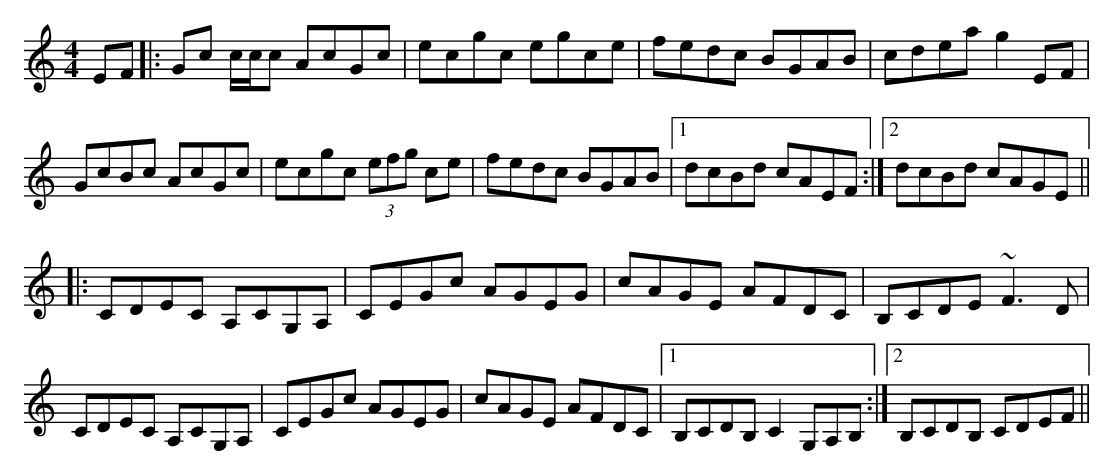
X:1
M:4/4
K:C
EF|:Gc c/c/c AcGc|ecgc egce|fedc BGAB|cdea g2 EF|
GcBc AcGc|ecgc (3efg ce|fedc BGAB|1 dcBd cAEF:|2 dcBd cAGE||
|:CDEC A,CG,A,|CEGc AGEG|cAGE AFDC|B,CDE ~F3D|
CDEC A,CG,A,|CEGc AGEG|cAGE AFDC|1 B,CDB, C2 G,A,B,:|2 B,CDB, CDEF||
